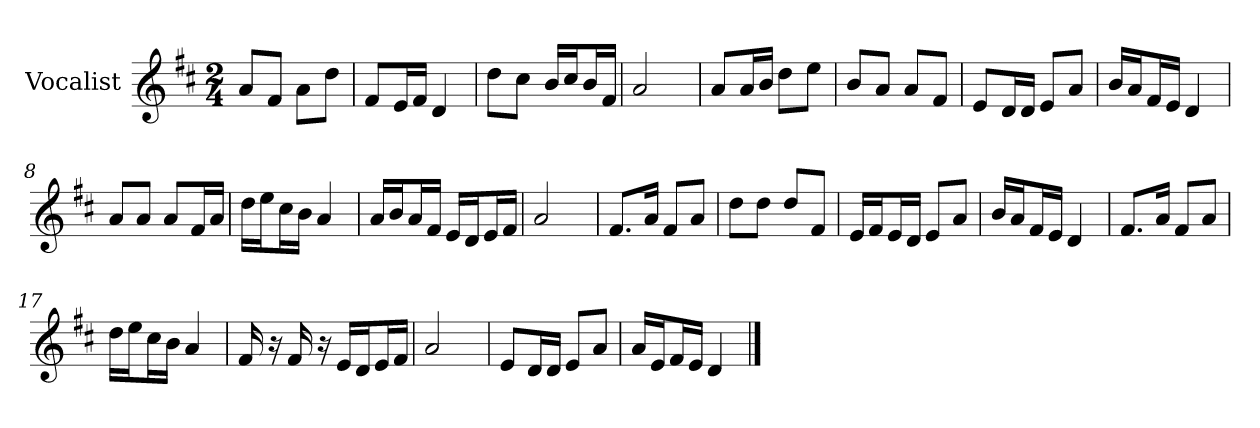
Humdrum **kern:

**kern
*part1
*staff1
*I"Vocalist
*k[f#c#]
*D:
*M2/4
=
8aL
8f#J
8aL
8ddJ
=1
8f#L
16eL
16f#JJ
4d
=2
8ddL
8cc#J
16bLL
16cc#J
16bL
16f#JJ
=3
2a
=4
8aL
16aL
16bJJ
8ddL
8eeJ
=5
8bL
8aJ
8aL
8f#J
=6
8eL
16dL
16dJJ
8eL
8aJ
=7
16bLL
16aJ
16f#L
16eJJ
4d
=8
8aL
8aJ
8aL
16f#L
16aJJ
=9
16ddLL
16eeJ
16cc#L
16bJJ
4a
=10
16aLL
16bJ
16aL
16f#JJ
16eLL
16dJ
16eL
16f#JJ
=11
2a
=12
8.f#L
16aJk
8f#L
8aJ
=13
8ddL
8ddJ
8ddL
8f#J
=14
16eLL
16f#J
16eL
16dJJ
8eL
8aJ
=15
16bLL
16aJ
16f#L
16eJJ
4d
=16
8.f#L
16aJk
8f#L
8aJ
=17
16ddLL
16eeJ
16cc#L
16bJJ
4a
=18
16f#
16r
16f#
16r
16eLL
16dJ
16eL
16f#JJ
=19
2a
=20
8eL
16dL
16dJJ
8eL
8aJ
=21
16aLL
16eJ
16f#L
16eJJ
4d
==
*-
